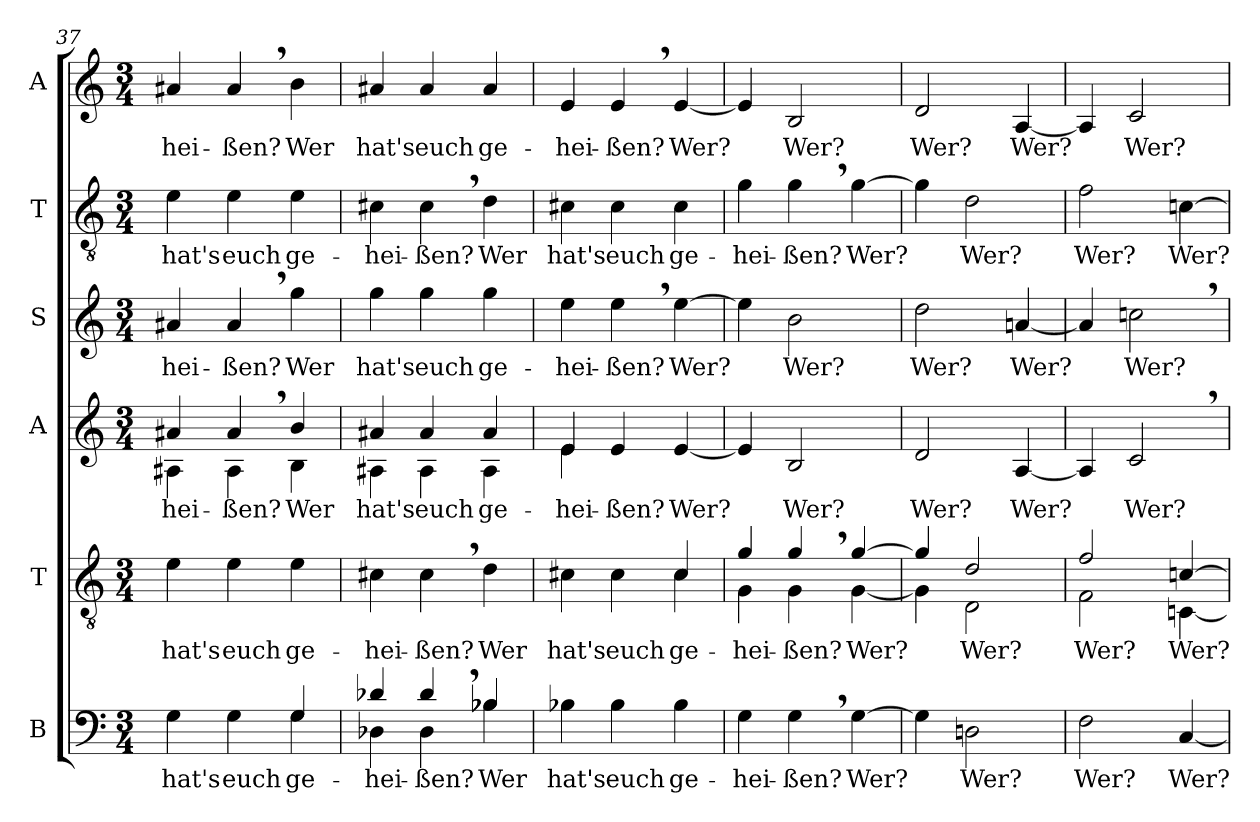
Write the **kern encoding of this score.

**kern	**text	**kern	**text	**kern	**text	**kern	**text	**kern	**text	**kern	**text
*part6	*part6	*part5	*part5	*part4	*part4	*part3	*part3	*part2	*part2	*part1	*part1
*staff6	*staff6	*staff5	*staff5	*staff4	*staff4	*staff3	*staff3	*staff2	*staff2	*staff1	*staff1
*I"B	*	*I"T	*	*I"A	*	*I"S	*	*I"T	*	*I"A	*
*I'B	*	*I'T	*	*I'A	*	*I'S	*	*I'T	*	*I'A	*
*clefF4	*	*clefGv2	*	*clefG2	*	*clefG2	*	*clefGv2	*	*clefG2	*
*k[]	*	*k[]	*	*k[]	*	*k[]	*	*k[]	*	*k[]	*
*C:	*	*C:	*	*C:	*	*C:	*	*C:	*	*C:	*
*M3/4	*	*M3/4	*	*M3/4	*	*M3/4	*	*M3/4	*	*M3/4	*
=37	=37	=37	=37	=37	=37	=37	=37	=37	=37	=37	=37
!	!LO:LY:b	!	!	!	!	!	!	!	!	!	!
*^	*	*	*	*	*	*	*	*	*	*	*
!	!	!	!	!LO:LY:b	!	!	!	!	!	!	!	!
!	!	!	!	!	!	!LO:LY:b	!	!	!	!	!	!
*	*	*	*	*	*^	*	*	*	*	*	*	*
!	!	!	!	!	!	!	!	!	!LO:LY:b	!	!	!	!
!	!	!	!	!	!	!	!	!	!	!	!LO:LY:b	!	!
!	!	!	!	!	!	!	!	!	!	!	!	!	!LO:LY:b
4G\	2ryy	hat's	4e\	hat's	4a#X/	4A#X\	-hei-	4a#X/	-hei-	4e\	hat's	4a#X/	-hei-
!	!	!LO:LY:b	!	!	!	!	!	!	!	!	!	!	!
!	!	!	!	!LO:LY:b	!	!	!	!	!	!	!	!	!
!	!	!	!	!	!	!	!LO:LY:b	!	!	!	!	!	!
!	!	!	!	!	!	!	!	!	!LO:LY:b	!	!	!	!
!	!	!	!	!	!	!	!	!	!	!	!LO:LY:b	!	!
!	!	!	!	!	!	!	!	!	!	!	!	!	!LO:LY:b
4G\	.	euch	4e\	euch	4a#,>/	4A#\	-ßen?	4a#,>/	-ßen?	4e\	euch	4a#,>/	-ßen?
!	!	!LO:LY:b	!	!	!	!	!	!	!	!	!	!	!
!	!	!	!	!LO:LY:b	!	!	!	!	!	!	!	!	!
!	!	!	!	!	!	!	!LO:LY:b	!	!	!	!	!	!
!	!	!	!	!	!	!	!	!	!LO:LY:b	!	!	!	!
!	!	!	!	!	!	!	!	!	!	!	!LO:LY:b	!	!
!	!	!	!	!	!	!	!	!	!	!	!	!	!LO:LY:b
4G/	4G\	ge-	4e\	ge-	4b/	4B\	Wer	4gg\	Wer	4e\	ge-	4b\	Wer
!!LO:PB:g=z
=38	=38	=38	=38	=38	=38	=38	=38	=38	=38	=38	=38	=38	=38
!	!	!LO:LY:b	!	!	!	!	!	!	!	!	!	!	!
!	!	!	!	!LO:LY:b	!	!	!	!	!	!	!	!	!
!	!	!	!	!	!	!	!LO:LY:b	!	!	!	!	!	!
!	!	!	!	!	!	!	!	!	!LO:LY:b	!	!	!	!
!	!	!	!	!	!	!	!	!	!	!	!LO:LY:b	!	!
!	!	!	!	!	!	!	!	!	!	!	!	!	!LO:LY:b
4d-X/	4D-X\	-hei-	4c#X\	-hei-	4a#X/	4A#X\	hat's	4gg\	hat's	4c#X\	-hei-	4a#X/	hat's
!	!	!LO:LY:b	!	!	!	!	!	!	!	!	!	!	!
!	!	!	!	!LO:LY:b	!	!	!	!	!	!	!	!	!
!	!	!	!	!	!	!	!LO:LY:b	!	!	!	!	!	!
!	!	!	!	!	!	!	!	!	!LO:LY:b	!	!	!	!
!	!	!	!	!	!	!	!	!	!	!	!LO:LY:b	!	!
!	!	!	!	!	!	!	!	!	!	!	!	!	!LO:LY:b
4d-,>/	4D-\	-ßen?	4c#,>\	-ßen?	4a#/	4A#\	euch	4gg\	euch	4c#,>\	-ßen?	4a#/	euch
!	!	!LO:LY:b	!	!	!	!	!	!	!	!	!	!	!
!	!	!	!	!LO:LY:b	!	!	!	!	!	!	!	!	!
!	!	!	!	!	!	!	!LO:LY:b	!	!	!	!	!	!
!	!	!	!	!	!	!	!	!	!LO:LY:b	!	!	!	!
!	!	!	!	!	!	!	!	!	!	!	!LO:LY:b	!	!
!	!	!	!	!	!	!	!	!	!	!	!	!	!LO:LY:b
4B-X/	4B-\	Wer	4d\	Wer	4a#/	4A#\	ge-	4gg\	ge-	4d\	Wer	4a#/	ge-
*v	*v	*	*	*	*	*	*	*	*	*	*	*	*
=39	=39	=39	=39	=39	=39	=39	=39	=39	=39	=39	=39	=39
*^	*	*	*	*	*	*	*	*	*	*	*	*
!	!	!LO:LY:b	!	!	!	!	!	!	!	!	!	!	!
*v	*v	*	*	*	*	*	*	*	*	*	*	*	*
*^	*	*	*	*	*	*	*	*	*	*	*	*
!	!	!	!	!LO:LY:b	!	!	!	!	!	!	!	!	!
*v	*v	*	*^	*	*	*	*	*	*	*	*	*	*
*^	*	*	*	*	*	*	*	*	*	*	*	*	*
!	!	!	!	!	!	!	!	!LO:LY:b	!	!	!	!	!	!
*v	*v	*	*	*	*	*	*	*	*	*	*	*	*	*
*^	*	*	*	*	*	*	*	*	*	*	*	*	*
!	!	!	!	!	!	!	!	!	!	!LO:LY:b	!	!	!	!
*v	*v	*	*	*	*	*	*	*	*	*	*	*	*	*
*^	*	*	*	*	*	*	*	*	*	*	*	*	*
!	!	!	!	!	!	!	!	!	!	!	!	!LO:LY:b	!	!
*v	*v	*	*	*	*	*	*	*	*	*	*	*	*	*
*^	*	*	*	*	*	*	*	*	*	*	*	*	*
!	!	!	!	!	!	!	!	!	!	!	!	!	!	!LO:LY:b
*v	*v	*	*	*	*	*	*	*	*	*	*	*	*	*
4B-X\	hat's	4c#X\	2ryy	hat's	4e/	4e\	-hei-	4ee\	-hei-	4c#X\	hat's	4e/	-hei-
!	!LO:LY:b	!	!	!	!	!	!	!	!	!	!	!	!
!	!	!	!	!LO:LY:b	!	!	!	!	!	!	!	!	!
!	!	!	!	!	!	!	!LO:LY:b	!	!	!	!	!	!
!	!	!	!	!	!	!	!	!	!LO:LY:b	!	!	!	!
!	!	!	!	!	!	!	!	!	!	!	!LO:LY:b	!	!
!	!	!	!	!	!	!	!	!	!	!	!	!	!LO:LY:b
4B-\	euch	4c#\	.	euch	4e/	4ryy	-ßen?	4ee,>\	-ßen?	4c#\	euch	4e,>/	-ßen?
!	!LO:LY:b	!	!	!	!	!	!	!	!	!	!	!	!
!	!	!	!	!LO:LY:b	!	!	!	!	!	!	!	!	!
!	!	!	!	!	!	!	!LO:LY:b	!	!	!	!	!	!
!	!	!	!	!	!	!	!	!	!LO:LY:b	!	!	!	!
!	!	!	!	!	!	!	!	!	!	!	!LO:LY:b	!	!
!	!	!	!	!	!	!	!	!	!	!	!	!	!LO:LY:b
4B-\	ge-	4c#/	4c#\	ge-	[>4e/	4ryy	Wer?	[4ee\	Wer?	4c#\	ge-	[4e/	Wer?
*	*	*	*	*	*v	*v	*	*	*	*	*	*	*
=40	=40	=40	=40	=40	=40	=40	=40	=40	=40	=40	=40	=40
*	*	*	*	*	*^	*	*	*	*	*	*	*
!	!LO:LY:b	!	!	!	!	!	!	!	!	!	!	!	!
*	*	*	*	*	*v	*v	*	*	*	*	*	*	*
*	*	*	*	*	*^	*	*	*	*	*	*	*
!	!	!	!	!LO:LY:b	!	!	!	!	!	!	!	!	!
*	*	*	*	*	*v	*v	*	*	*	*	*	*	*
*	*	*	*	*	*^	*	*	*	*	*	*	*
!	!	!	!	!	!	!	!	!	!	!	!LO:LY:b	!	!
*	*	*	*	*	*v	*v	*	*	*	*	*	*	*
4G\	-hei-	4g/	4G\	-hei-	4e/]	.	4ee\]	.	4g\	-hei-	4e/]	.
!	!LO:LY:b	!	!	!	!	!	!	!	!	!	!	!
!	!	!	!	!LO:LY:b	!	!	!	!	!	!	!	!
!	!	!	!	!	!	!LO:LY:b	!	!	!	!	!	!
!	!	!	!	!	!	!	!	!LO:LY:b	!	!	!	!
!	!	!	!	!	!	!	!	!	!	!LO:LY:b	!	!
!	!	!	!	!	!	!	!	!	!	!	!	!LO:LY:b
4G,>\	-ßen?	4g,>/	4G\	-ßen?	2B/	Wer?	2b\	Wer?	4g,>\	-ßen?	2B/	Wer?
!	!LO:LY:b	!	!	!	!	!	!	!	!	!	!	!
!	!	!	!	!LO:LY:b	!	!	!	!	!	!	!	!
!	!	!	!	!	!	!	!	!	!	!LO:LY:b	!	!
[4G\	Wer?	[>4g/	[<4G\	Wer?	.	.	.	.	[4g\	Wer?	.	.
=41	=41	=41	=41	=41	=41	=41	=41	=41	=41	=41	=41	=41
!	!	!	!	!	!	!LO:LY:b	!	!	!	!	!	!
!	!	!	!	!	!	!	!	!LO:LY:b	!	!	!	!
!	!	!	!	!	!	!	!	!	!	!	!	!LO:LY:b
4G\]	.	4g/]	4G\]	.	2d/	Wer?	2dd\	Wer?	4g\]	.	2d/	Wer?
!	!LO:LY:b	!	!	!	!	!	!	!	!	!	!	!
!	!	!	!	!LO:LY:b	!	!	!	!	!	!	!	!
!	!	!	!	!	!	!	!	!	!	!LO:LY:b	!	!
2Dn\	Wer?	2d/	2D\	Wer?	.	.	.	.	2d\	Wer?	.	.
!	!	!	!	!	!	!LO:LY:b	!	!	!	!	!	!
!	!	!	!	!	!	!	!	!LO:LY:b	!	!	!	!
!	!	!	!	!	!	!	!	!	!	!	!	!LO:LY:b
.	.	.	.	.	[4A/	Wer?	[4an/	Wer?	.	.	[4A/	Wer?
=42	=42	=42	=42	=42	=42	=42	=42	=42	=42	=42	=42	=42
!	!LO:LY:b	!	!	!	!	!	!	!	!	!	!	!
!	!	!	!	!LO:LY:b	!	!	!	!	!	!	!	!
!	!	!	!	!	!	!	!	!	!	!LO:LY:b	!	!
2F\	Wer?	2f/	2F\	Wer?	4A/]	.	4a/]	.	2f\	Wer?	4A/]	.
!	!	!	!	!	!	!LO:LY:b	!	!	!	!	!	!
!	!	!	!	!	!	!	!	!LO:LY:b	!	!	!	!
!	!	!	!	!	!	!	!	!	!	!	!	!LO:LY:b
.	.	.	.	.	2c,>/	Wer?	2ccn,>\	Wer?	.	.	2c/	Wer?
!	!LO:LY:b	!	!	!	!	!	!	!	!	!	!	!
!	!	!	!	!LO:LY:b	!	!	!	!	!	!	!	!
!	!	!	!	!	!	!	!	!	!	!LO:LY:b	!	!
[4C/	Wer?	[>4cn/	[<4Cn\	Wer?	.	.	.	.	[4cn\	Wer?	.	.
*	*	*v	*v	*	*	*	*	*	*	*	*	*
=	=	=	=	=	=	=	=	=	=	=	=
*-	*-	*-	*-	*-	*-	*-	*-	*-	*-	*-	*-
